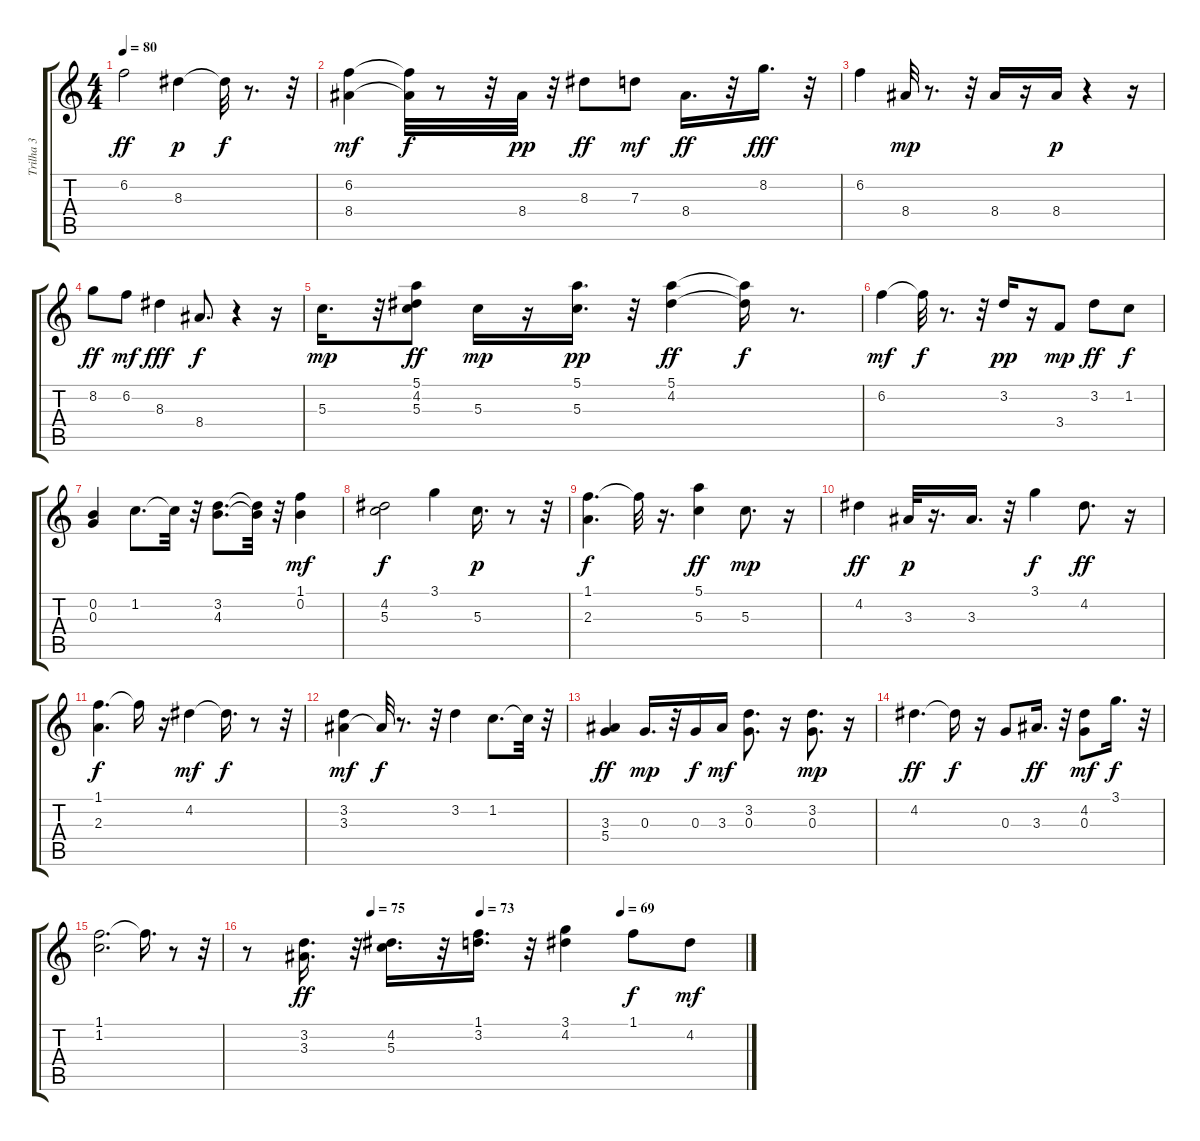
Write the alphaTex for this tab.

\track ("Trilha 3" "Trilha 3") {instrument acousticguitarsteel}
\staff {score tabs}
\tuning (E4 B3 G3 D3 A2 E2) {hide}
\ts (4 4)
\tempo 80
\clef g2
\ks c
6.2.2{dy ff} 8.3.4{dy p} 8.3{t}.32{dy f} r.8{d} r.32 |
(6.2 8.4).4{dy mf} (6.2{t} 8.4{t}).32{dy f} r.8 r.32 8.4.32{dy pp} r.32 8.3.8{dy ff} 7.3.8{dy mf} 8.4.16{d dy ff} r.32 8.2.16{d dy fff} r.32 |
6.2.4 8.4.32{dy mp} r.8{d} r.32 8.4.16 r.16 8.4.16{dy p} r.4 r.16 |
8.2.8{dy ff} 6.2.8{dy mf} 8.3.4{dy fff} 8.4.8{d dy f} r.4 r.16 |
5.3.16{d dy mp} r.32 (5.1 4.2 5.3).8{dy ff} 5.3.16{dy mp} r.16 (5.1 5.3).16{d dy pp} r.32 (5.1 4.2).4{dy ff} (5.1{t} 4.2{t}).16{dy f} r.8{d} |
6.2.4{dy mf} 6.2{t}.32{dy f} r.8{d} r.32 3.2.16{dy pp} r.16 3.4.8{dy mp} 3.2.8{dy ff} 1.2.8{dy f} |
(0.2 0.3).4 1.2.8{d} 1.2{t}.32 r.32 (3.2 4.3).8{d} (3.2{t} 4.3{t}).32 r.32 (1.1 0.2).4{dy mf} |
(4.2 5.3).2{dy f} 3.1.4 5.3.16{d dy p} r.8 r.32 |
(1.1 2.3).4{d dy f} 1.1{t}.32 r.16{d} (5.1 5.3).4{dy ff} 5.3.8{d dy mp} r.16 |
4.2.4{dy ff} 3.3.32{dy p} r.16{d} 3.3.16{d} r.32 3.1.4{dy f} 4.2.8{d dy ff} r.16 |
(1.1 2.3).4{d dy f} 1.1{t}.16 r.16 4.2.4{dy mf} 4.2{t}.16{d dy f} r.8 r.32 |
(3.2 3.3).4{dy mf} 3.3{t}.32{dy f} r.8{d} r.32 3.2.4 1.2.8{d} 1.2{t}.32 r.32 |
(3.3 5.4).4{dy ff} 0.3.16{d dy mp} r.32 0.3.16{dy f} 3.3.16{dy mf} (3.2 0.3).8{d} r.16 (3.2 0.3).8{d dy mp} r.16 |
4.2.4{d dy ff} 4.2{t}.16{dy f} r.16 0.3.8 3.3.16{d dy ff} r.32 (4.2 0.3).8{dy mf} 3.1.16{d dy f} r.32 |
(1.1 1.2).2{d} 1.1{t}.16{d} r.8 r.32 |
\tempo (75 0.25)
\tempo (73 0.46875)
\tempo (69 0.75)
r.8 (3.2 3.3).16{d dy ff} r.32 (4.2 5.3).16{d} r.32 (1.1 3.2).16{d} r.32 (3.1 4.2).4 1.1.8{dy f} 4.2.8{dy mf}
